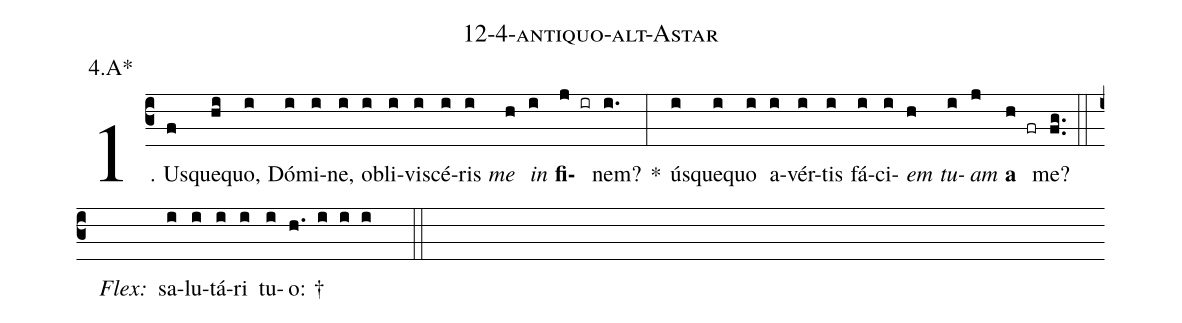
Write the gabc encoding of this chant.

name: 12-4-antiquo-alt-Astar;
annotation: 4.A*;
%%
(c3)1. Us(f)que(hi)quo,(i) Dó(i)mi(i)ne,(i) ob(i)li(i)vi(i)scé(i)ris(i) <i>me</i>(h) <i>in</i>(i) <b>fi</b>(j ir)nem?(i.) *(:) ús(i)que(i)quo(i) a(i)vér(i)tis(i) fá(i)ci(i)<i>em</i>(h) <i>tu</i>(i)<i>am</i>(j) <b>a</b>(h fr) me?(fg..) (::)
<i>Flex:</i>()  sa(i)lu(i)tá(i)ri(i) tu(i)o: †(h. i i i  ::)
